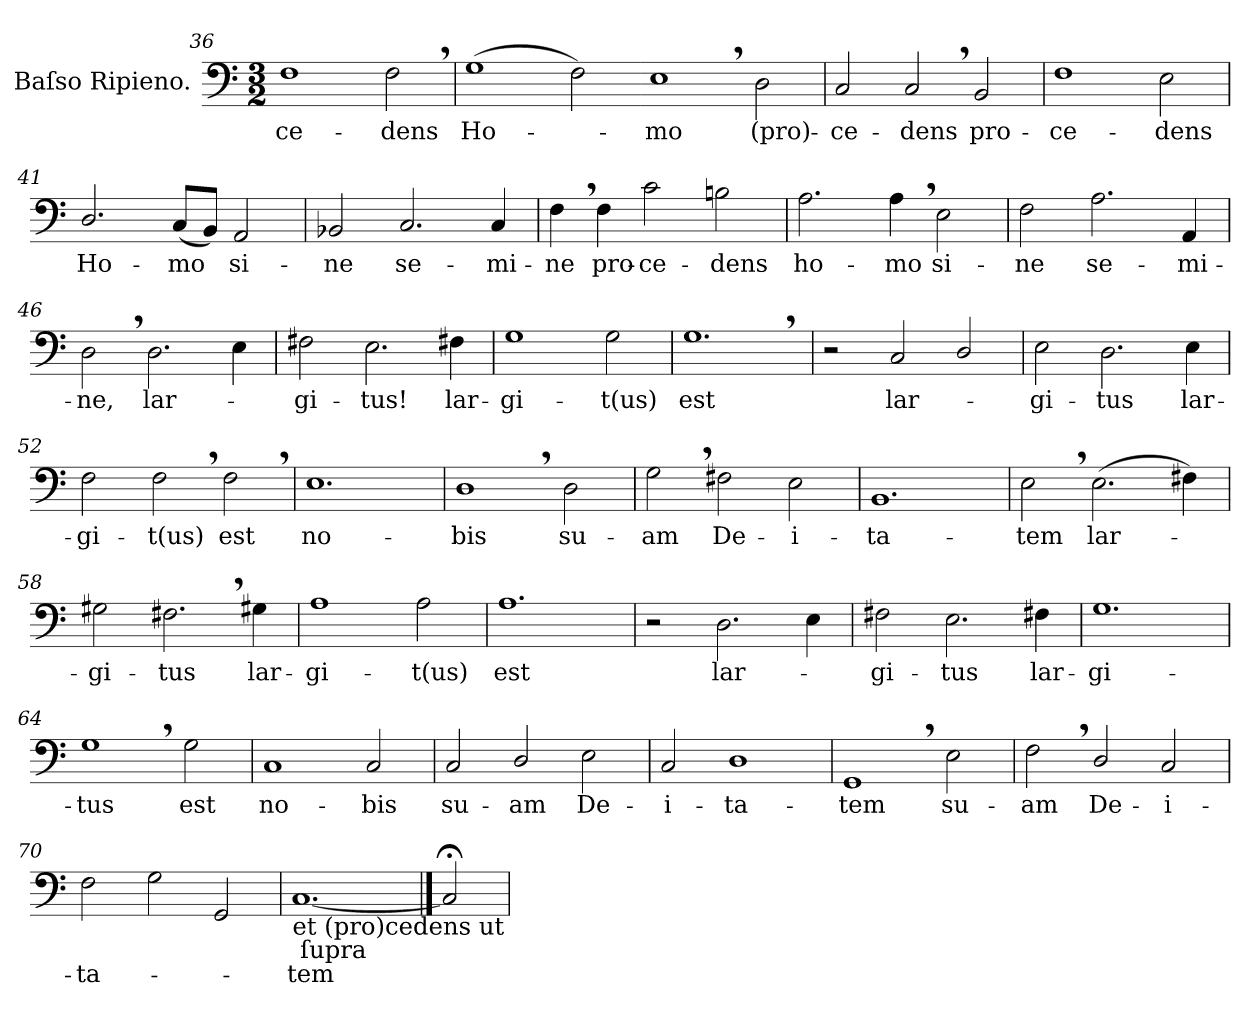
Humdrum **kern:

**kern	**text
*part1	*part1
*staff1	*staff1
*I"Baſso Ripieno.	*
*clefF4	*
*k[]	*
*M3/2	*
=36	=36
!	!LO:LY:i
1F	-ce-
!	!LO:LY:i
2F,<\	-dens
=37	=37
(1G	Ho-
2F\)	.
=38-	=38-
1E,<	-mo
2D\	(pro)-
=39	=39
2C/	-ce-
2C,</	-dens
!	!LO:LY:i
2BB/	pro-
=40	=40
!	!LO:LY:i
1F	-ce-
!	!LO:LY:i
2E\	-dens
=41	=41
2.D/	Ho-
(8C/L	-mo
8BB/J)	.
2AA/	si-
=42	=42
2BB-X/	-ne
2.C/	se-
4C/	-mi-
=43	=43
4F,<\	-ne
4F\	pro-
2c\	-ce-
2Bn\	-dens
=44	=44
2.A\	ho-
4A,<\	-mo
2E\	si-
=45	=45
2F\	-ne
2.A\	se-
4AA/	-mi-
=46	=46
2D,<\	-ne,
2.D\	lar-
4E\	.
=47	=47
2F#X\	-gi-
2.E\	-tus!
4F#X\	lar-
=48	=48
1G	-gi-
2G\	-t(us)
=49	=49
1.G,<	est
=50	=50
2r	.
2C/	lar-
2D/	.
=51	=51
2E\	-gi-
2.D\	-tus
4E\	lar-
=52	=52
2F\	-gi-
2F,<\	-t(us)
2F,<\	est
=53	=53
1.E	no-
=54	=54
1D,<	-bis
2D\	su-
=55	=55
2G,<\	-am
2F#X\	De-
2E\	-i-
=56	=56
1.BB	-ta-
=57	=57
2E,<\	-tem
(2.E\	lar-
4F#X\)	.
=58	=58
2G#X\	-gi-
2.F#X,<\	-tus
4G#X\	lar-
=59	=59
1A	-gi-
2A\	-t(us)
=60	=60
1.A	est
=61	=61
2r	.
2.D\	lar-
4E\	.
=62	=62
2F#X\	-gi-
2.E\	-tus
4F#X\	lar-
=63	=63
1.G	-gi-
=64	=64
1G,<	-tus
2G\	est
=65	=65
1C	no-
2C/	-bis
=66	=66
2C/	su-
2D/	-am
2E\	De-
=67	=67
2C/	-i-
1D	-ta-
=68	=68
1GG,<	-tem
2E\	su-
=69	=69
2F,<\	-am
2D/	De-
2C/	-i-
=70	=70
2F\	-ta-
2G\	.
2GG/	.
=71	=71
!LO:TX:b:t=et (pro)cedens ut \n ſupra	!
[1.C	-tem
==72	==72
2C;<]	.
=	=
*-	*-
